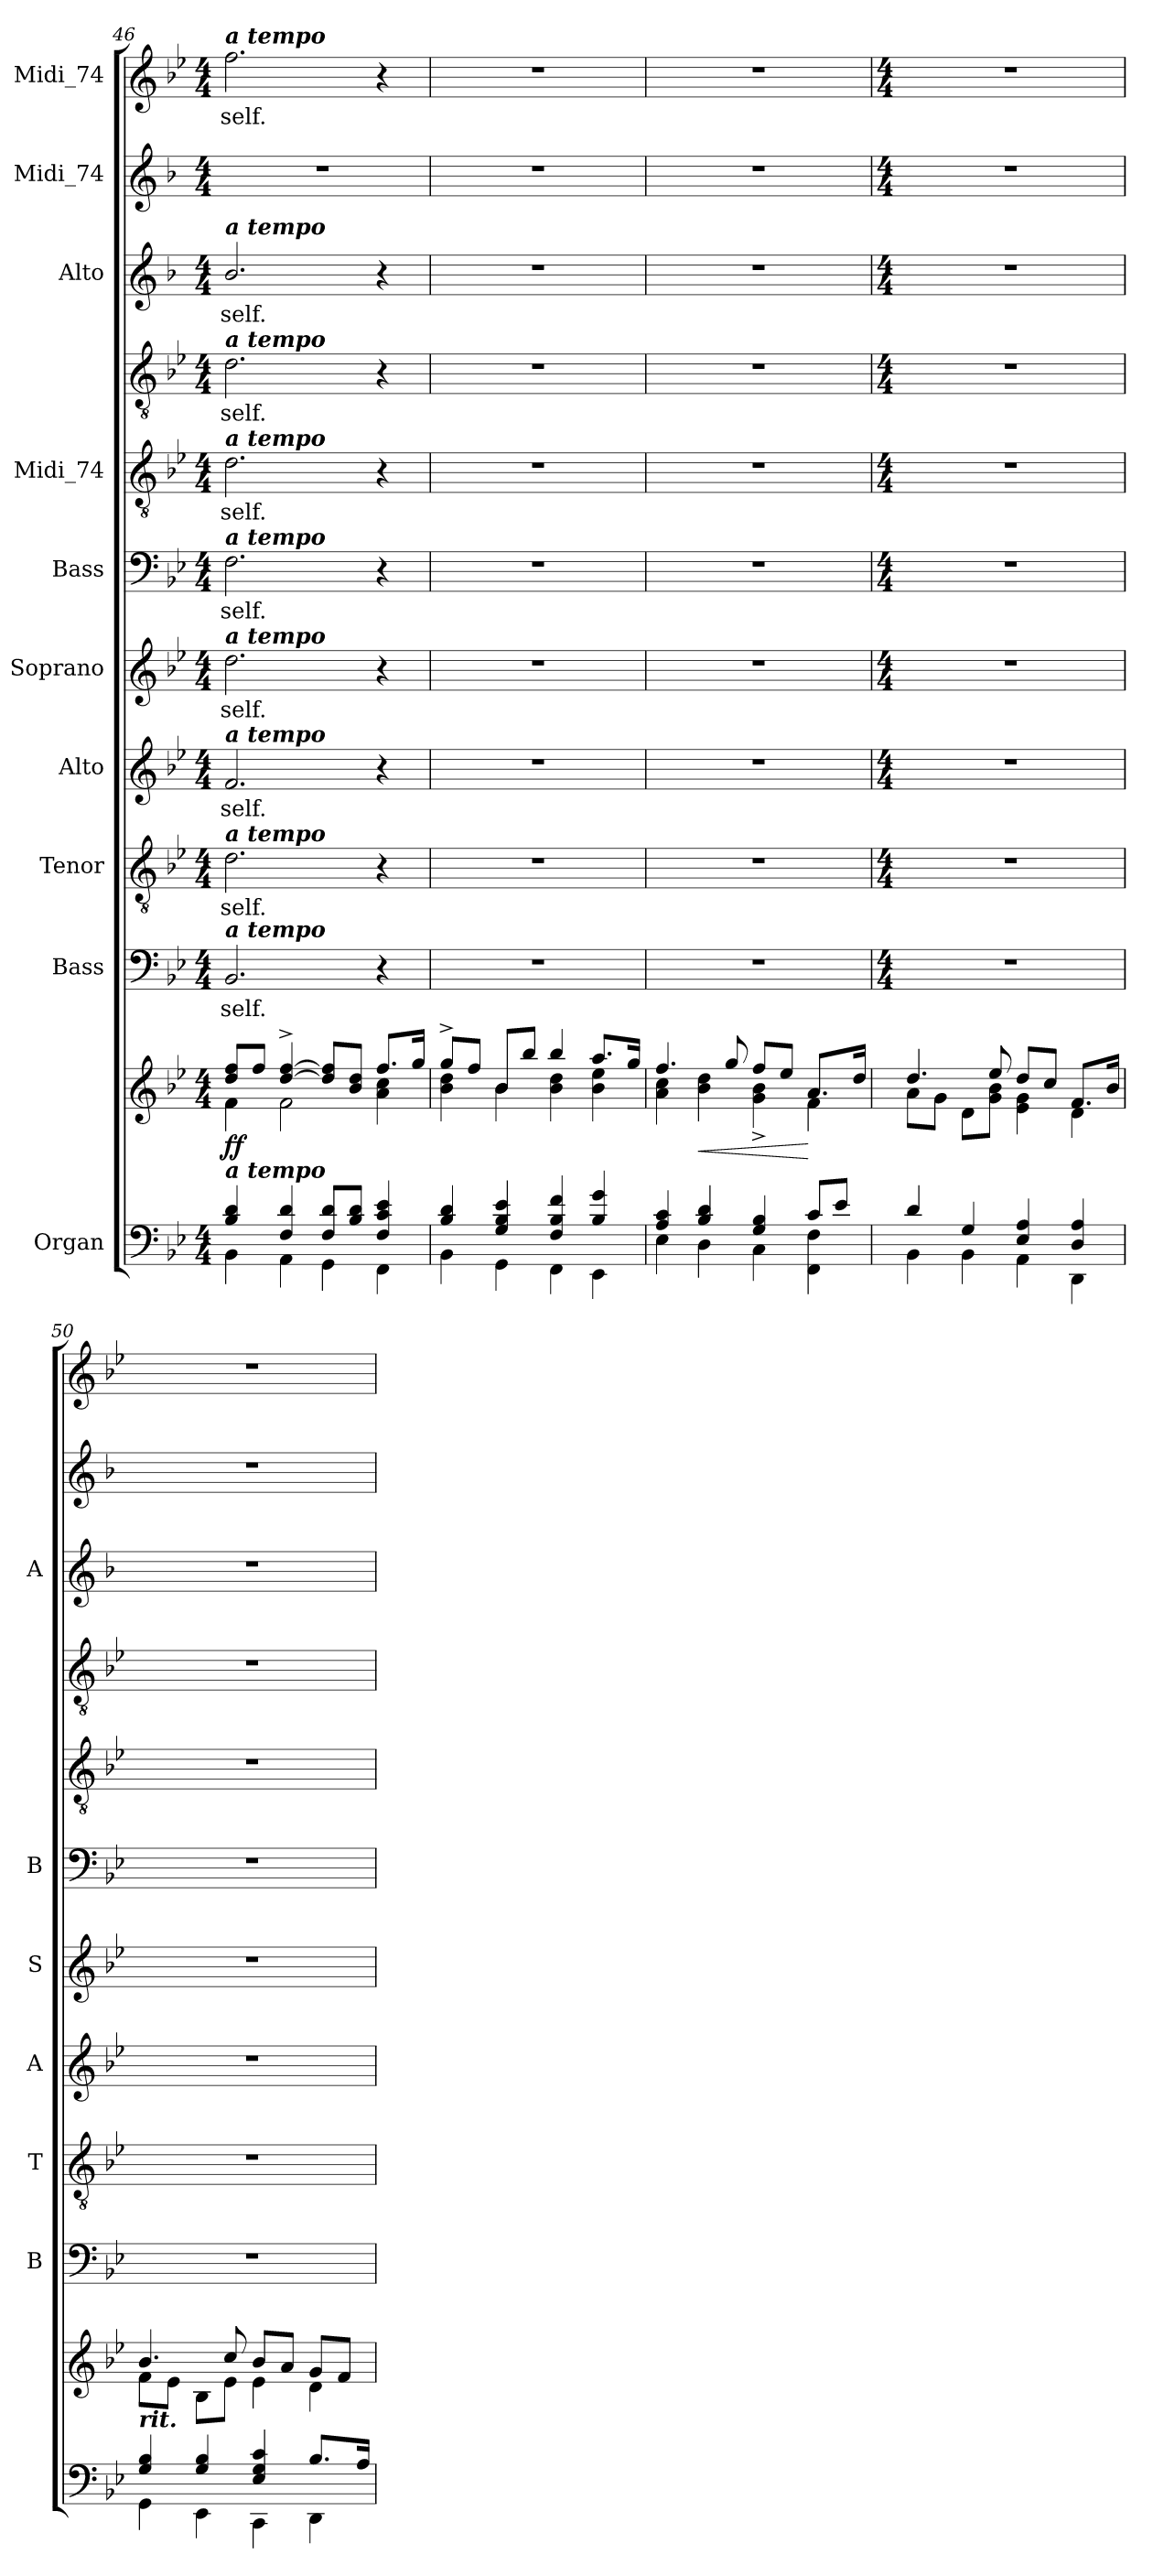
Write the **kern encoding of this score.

**kern	**kern	**dynam	**kern	**text	**kern	**text	**kern	**text	**kern	**text	**kern	**text	**kern	**text	**kern	**text	**kern	**text	**kern	**kern	**text
*part10	*part10	*part10	*part9	*part9	*part8	*part8	*part7	*part7	*part6	*part6	*part5	*part5	*part4	*part4	*part4	*part4	*part3	*part3	*part2	*part1	*part1
*staff12	*staff11	*staff11/12	*staff10	*staff10	*staff9	*staff9	*staff8	*staff8	*staff7	*staff7	*staff6	*staff6	*staff5	*staff5	*staff4	*staff4	*staff3	*staff3	*staff2	*staff1	*staff1
*I"Organ	*	*	*I"Bass	*	*I"Tenor	*	*I"Alto	*	*I"Soprano	*	*I"Bass	*	*I"Midi_74	*	*	*	*I"Alto	*	*I"Midi_74	*I"Midi_74	*
*	*	*	*I'B	*	*I'T	*	*I'A	*	*I'S	*	*I'B	*	*	*	*	*	*I'A	*	*	*	*
*clefF4	*clefG2	*	*clefF4	*	*clefGv2	*	*clefG2	*	*clefG2	*	*clefF4	*	*clefGv2	*	*clefGv2	*	*clefG2	*	*clefG2	*clefG2	*
*k[b-e-]	*k[b-e-]	*	*k[b-e-]	*	*k[b-e-]	*	*k[b-e-]	*	*k[b-e-]	*	*k[b-e-]	*	*k[b-e-]	*	*k[b-e-]	*	*k[b-]	*	*k[b-]	*k[b-e-]	*
*B-:	*B-:	*	*B-:	*	*B-:	*	*B-:	*	*B-:	*	*B-:	*	*B-:	*	*B-:	*	*F:	*	*F:	*B-:	*
*M4/4	*M4/4	*	*M4/4	*	*M4/4	*	*M4/4	*	*M4/4	*	*M4/4	*	*M4/4	*	*M4/4	*	*M4/4	*	*M4/4	*M4/4	*
=46	=46	=46	=46	=46	=46	=46	=46	=46	=46	=46	=46	=46	=46	=46	=46	=46	=46	=46	=46	=46	=46
*^	*^	*	*	*	*	*	*	*	*	*	*	*	*	*	*	*	*	*	*	*	*
!	!	!	!	!	!	!	!	!	!	!	!	!	!	!	!	!	!	!	!	!	!	!LO:TX:a:Bi:t=a tempo	!
!	!	!	!	!	!	!	!	!	!	!	!	!	!	!	!	!	!	!	!LO:TX:a:Bi:t=a tempo	!	!	!	!
!	!	!	!	!	!	!	!	!	!	!	!	!	!	!	!	!	!LO:TX:a:Bi:t=a tempo	!	!	!	!	!	!
!	!	!	!	!	!	!	!	!	!	!	!	!	!	!	!LO:TX:a:Bi:t=a tempo	!	!	!	!	!	!	!	!
!	!	!	!	!	!	!	!	!	!	!	!	!	!LO:TX:a:Bi:t=a tempo	!	!	!	!	!	!	!	!	!	!
!	!	!	!	!	!	!	!	!	!	!	!LO:TX:a:Bi:t=a tempo	!	!	!	!	!	!	!	!	!	!	!	!
!	!	!	!	!	!	!	!	!	!LO:TX:a:Bi:t=a tempo	!	!	!	!	!	!	!	!	!	!	!	!	!	!
!	!	!	!	!	!	!	!LO:TX:a:Bi:t=a tempo	!	!	!	!	!	!	!	!	!	!	!	!	!	!	!	!
!	!	!	!	!	!LO:TX:a:Bi:t=a tempo	!	!	!	!	!	!	!	!	!	!	!	!	!	!	!	!	!	!
!	!	!LO:TX:b:Bi:t=a tempo	!	!	!	!	!	!	!	!	!	!	!	!	!	!	!	!	!	!	!	!	!
!	!	!	!	!LO:DY:b	!	!LO:LY:b	!	!LO:LY:b	!	!LO:LY:b	!	!LO:LY:b	!	!LO:LY:b	!	!LO:LY:b	!	!LO:LY:b	!	!LO:LY:b	!	!	!LO:LY:b
4B-/ 4d/	4BB-\	8dd 8ffL	4f\	ff	2.BB-	-self.	2.d	-self.	2.f	-self.	2.dd	-self.	2.F	-self.	2.d	-self.	2.d	-self.	2.b-/	-self.	1r	2.ff	-self.
.	.	8ffJ	.	.	.	.	.	.	.	.	.	.	.	.	.	.	.	.	.	.	.	.	.
4F/ 4d/	4AA\	[4dd^ [4ff^	2f\	.	.	.	.	.	.	.	.	.	.	.	.	.	.	.	.	.	.	.	.
8F/ 8d/L	4GG\	8dd] 8ff]L	.	.	.	.	.	.	.	.	.	.	.	.	.	.	.	.	.	.	.	.	.
8B-/ 8d/J	.	8b- 8ddJ	.	.	.	.	.	.	.	.	.	.	.	.	.	.	.	.	.	.	.	.	.
4F/ 4c/ 4e-/	4FF\	8.ffL	4a\ 4cc\	.	4r	.	4r	.	4r	.	4r	.	4r	.	4r	.	4r	.	4r	.	.	4r	.
.	.	16ggJ	.	.	.	.	.	.	.	.	.	.	.	.	.	.	.	.	.	.	.	.	.
=47	=47	=47	=47	=47	=47	=47	=47	=47	=47	=47	=47	=47	=47	=47	=47	=47	=47	=47	=47	=47	=47	=47	=47
4B-/ 4d/	4BB-\	8gg^L	4b-\ 4dd\	.	1r	.	1r	.	1r	.	1r	.	1r	.	1r	.	1r	.	1r	.	1r	1r	.
.	.	8ffJ	.	.	.	.	.	.	.	.	.	.	.	.	.	.	.	.	.	.	.	.	.
4G/ 4B-/ 4e-/	4GG\	8b-L	4b-\	.	.	.	.	.	.	.	.	.	.	.	.	.	.	.	.	.	.	.	.
.	.	8bb-J	.	.	.	.	.	.	.	.	.	.	.	.	.	.	.	.	.	.	.	.	.
4F/ 4B-/ 4f/	4FF\	4bb-	4b-\ 4dd\	.	.	.	.	.	.	.	.	.	.	.	.	.	.	.	.	.	.	.	.
4B-/ 4g/	4EE-\	8.aaL	4b-\ 4ee-\	.	.	.	.	.	.	.	.	.	.	.	.	.	.	.	.	.	.	.	.
.	.	16ggJ	.	.	.	.	.	.	.	.	.	.	.	.	.	.	.	.	.	.	.	.	.
=48	=48	=48	=48	=48	=48	=48	=48	=48	=48	=48	=48	=48	=48	=48	=48	=48	=48	=48	=48	=48	=48	=48	=48
4A/ 4c/	4E-\	4.ff	4a\ 4cc\	.	1r	.	1r	.	1r	.	1r	.	1r	.	1r	.	1r	.	1r	.	1r	1r	.
!	!	!	!	!LO:HP:b	!	!	!	!	!	!	!	!	!	!	!	!	!	!	!	!	!	!	!
4B-/ 4d/	4D\	.	4b-\ 4dd\	<	.	.	.	.	.	.	.	.	.	.	.	.	.	.	.	.	.	.	.
.	.	8gg	.	.	.	.	.	.	.	.	.	.	.	.	.	.	.	.	.	.	.	.	.
4G/ 4B-/	4C\	8ffL	4g\^ 4b-\^	.	.	.	.	.	.	.	.	.	.	.	.	.	.	.	.	.	.	.	.
.	.	8ee-J	.	.	.	.	.	.	.	.	.	.	.	.	.	.	.	.	.	.	.	.	.
8c/L	4FF\ 4F\	8.aL	4f\	[	.	.	.	.	.	.	.	.	.	.	.	.	.	.	.	.	.	.	.
8e-/J	.	.	.	.	.	.	.	.	.	.	.	.	.	.	.	.	.	.	.	.	.	.	.
.	.	16ddJ	.	.	.	.	.	.	.	.	.	.	.	.	.	.	.	.	.	.	.	.	.
!!LO:LB:g=z
=49	=49	=49	=49	=49	=49	=49	=49	=49	=49	=49	=49	=49	=49	=49	=49	=49	=49	=49	=49	=49	=49	=49	=49
*	*	*	*	*	*M4/4	*	*M4/4	*	*M4/4	*	*M4/4	*	*M4/4	*	*M4/4	*	*M4/4	*	*M4/4	*	*M4/4	*M4/4	*
4d/	4BB-\	4.dd/	8a\L	.	1r	.	1r	.	1r	.	1r	.	1r	.	1r	.	1r	.	1r	.	1r	1r	.
.	.	.	8g\J	.	.	.	.	.	.	.	.	.	.	.	.	.	.	.	.	.	.	.	.
4G/	4BB-\	.	8d\L	.	.	.	.	.	.	.	.	.	.	.	.	.	.	.	.	.	.	.	.
.	.	8ee-/	8g\ 8b-\J	.	.	.	.	.	.	.	.	.	.	.	.	.	.	.	.	.	.	.	.
4E-/ 4A/	4AA\	8dd/L	4e-\ 4g\	.	.	.	.	.	.	.	.	.	.	.	.	.	.	.	.	.	.	.	.
.	.	8cc/J	.	.	.	.	.	.	.	.	.	.	.	.	.	.	.	.	.	.	.	.	.
4D/ 4A/	4DD\	8.fL	4d\	.	.	.	.	.	.	.	.	.	.	.	.	.	.	.	.	.	.	.	.
.	.	16b-J	.	.	.	.	.	.	.	.	.	.	.	.	.	.	.	.	.	.	.	.	.
=50	=50	=50	=50	=50	=50	=50	=50	=50	=50	=50	=50	=50	=50	=50	=50	=50	=50	=50	=50	=50	=50	=50	=50
!	!	!LO:TX:b:Bi:t=rit.	!	!	!	!	!	!	!	!	!	!	!	!	!	!	!	!	!	!	!	!	!
4G/ 4B-/	4GG\	4.b-/	8f\L	.	1r	.	1r	.	1r	.	1r	.	1r	.	1r	.	1r	.	1r	.	1r	1r	.
.	.	.	8e-\J	.	.	.	.	.	.	.	.	.	.	.	.	.	.	.	.	.	.	.	.
4G/ 4B-/	4EE-\	.	8B-\L	.	.	.	.	.	.	.	.	.	.	.	.	.	.	.	.	.	.	.	.
.	.	8cc/	8e-\J	.	.	.	.	.	.	.	.	.	.	.	.	.	.	.	.	.	.	.	.
4E-/ 4G/ 4c/	4CC\	8b-L	4e-\	.	.	.	.	.	.	.	.	.	.	.	.	.	.	.	.	.	.	.	.
.	.	8aJ	.	.	.	.	.	.	.	.	.	.	.	.	.	.	.	.	.	.	.	.	.
8.B-/L	4DD\	8gL	4d\	.	.	.	.	.	.	.	.	.	.	.	.	.	.	.	.	.	.	.	.
.	.	8fJ	.	.	.	.	.	.	.	.	.	.	.	.	.	.	.	.	.	.	.	.	.
16A/J	.	.	.	.	.	.	.	.	.	.	.	.	.	.	.	.	.	.	.	.	.	.	.
*v	*v	*	*	*	*	*	*	*	*	*	*	*	*	*	*	*	*	*	*	*	*	*	*
*	*v	*v	*	*	*	*	*	*	*	*	*	*	*	*	*	*	*	*	*	*	*	*
=	=	=	=	=	=	=	=	=	=	=	=	=	=	=	=	=	=	=	=	=	=
*-	*-	*-	*-	*-	*-	*-	*-	*-	*-	*-	*-	*-	*-	*-	*-	*-	*-	*-	*-	*-	*-
